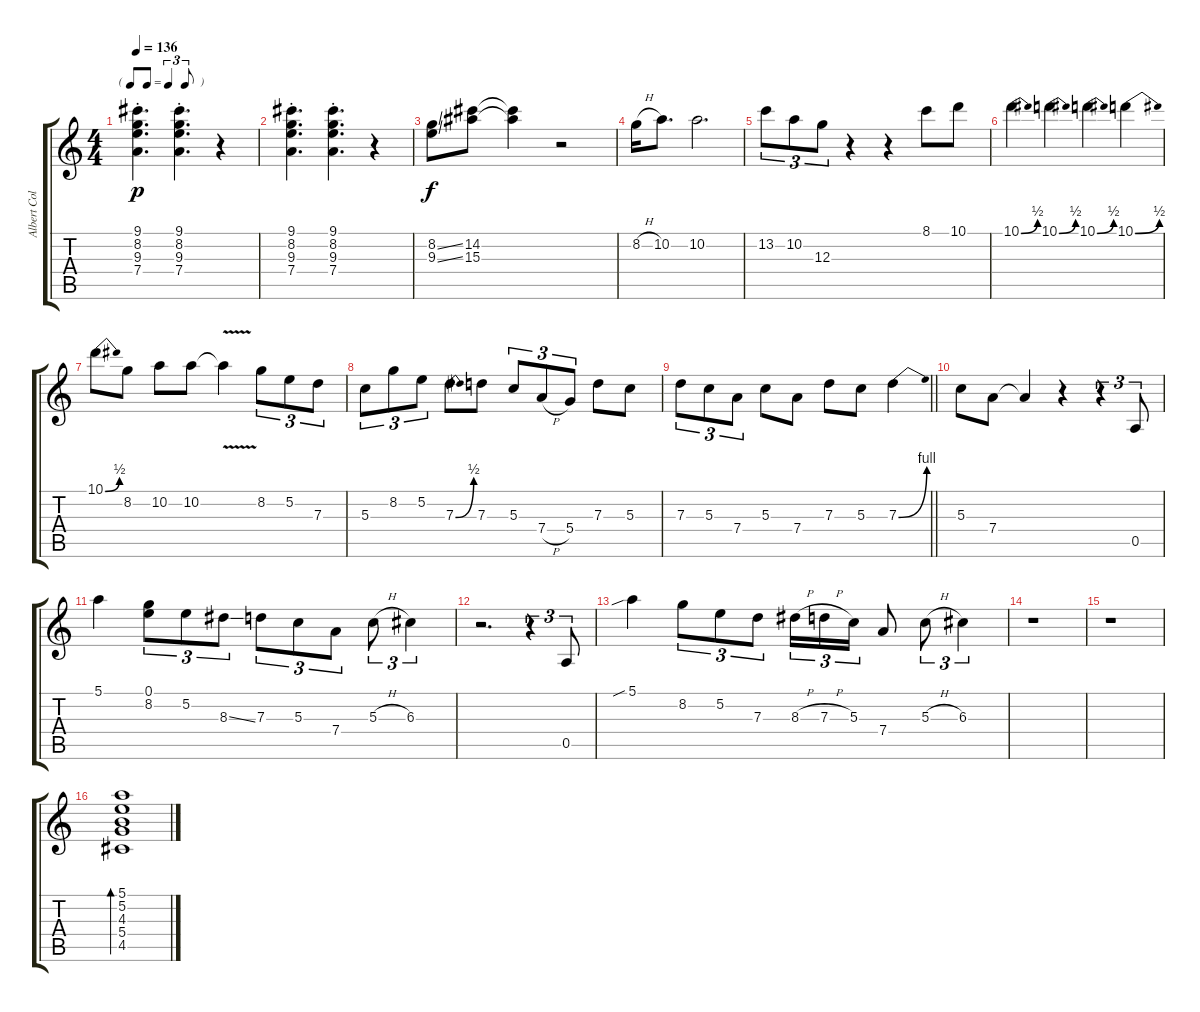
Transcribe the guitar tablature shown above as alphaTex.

\track ("Albert Collins" "Albert Col") {instrument overdrivenguitar}
\staff {score tabs}
\tuning (E4 B3 G3 D3 A2 E2) {hide}
\ts (4 4)
\tf triplet8th
\tempo 136
\clef g2
\ks c
(9.1{st} 8.2{st} 9.3{st} 7.4{st}).4{d dy p} (9.1{st} 8.2{st} 9.3{st} 7.4{st}).4{d} r.4 |
(9.1{st} 8.2{st} 9.3{st} 7.4{st}).4{d} (9.1{st} 8.2{st} 9.3{st} 7.4{st}).4{d} r.4 |
(8.2{ss} 9.3{ss}).8{dy f} (14.2 15.3).8 (14.2{t} 15.3{t}).4 r.2 |
8.2{h}.16 10.2.8{d} 10.2.2{d} |
13.2.8{tu (3 2)} 10.2.8{tu (3 2)} 12.3.8{tu (3 2)} r.4 r.4 8.1.8 10.1.8 |
10.1{be (bend 0 0 60 2)}.4 10.1{be (bend 0 0 60 2)}.4 10.1{be (bend 0 0 60 2)}.4 10.1{be (bend 0 0 60 2)}.4 |
10.1{be (bend 0 0 60 2)}.8 8.2.8 10.2.8 10.2.8 10.2{v t}.4 8.2.8{tu (3 2)} 5.2.8{tu (3 2)} 7.3.8{tu (3 2)} |
5.3.8{tu (3 2)} 8.2.8{tu (3 2)} 5.2.8{tu (3 2)} 7.3{be (bend 0 0 60 2)}.8 7.3.8 5.3.8{tu (3 2)} 7.4{h}.8{tu (3 2)} 5.4.8{tu (3 2)} 7.3.8 5.3.8 |
\barLineRight lightlight
7.3.8{tu (3 2)} 5.3.8{tu (3 2)} 7.4.8{tu (3 2)} 5.3.8 7.4.8 7.3.8 5.3.8 7.3{be (bend 0 0 60 4)}.4 |
5.3.8 7.4.8 7.4{t}.4 r.4 r.4{tu (3 2)} 0.5.8{tu (3 2)} |
5.1.4 (0.1 8.2).8{tu (3 2)} 5.2.8{tu (3 2)} 8.3{ss}.8{tu (3 2)} 7.3.8{tu (3 2)} 5.3.8{tu (3 2)} 7.4.8{tu (3 2)} 5.3{h}.8{tu (3 2)} 6.3.4{tu (3 2)} |
r.2{d} r.4{tu (3 2)} 0.5.8{tu (3 2)} |
5.1{sib}.4 8.2.8{tu (3 2)} 5.2.8{tu (3 2)} 7.3.8{tu (3 2)} 8.3{h}.16{tu (3 2)} 7.3{h}.16{tu (3 2)} 5.3.16{tu (3 2)} 7.4.8 5.3{h}.8{tu (3 2)} 6.3.4{tu (3 2)} |
r.1 |
r.1 |
(5.1 5.2 4.3 5.4 4.5).1{bd 480}
